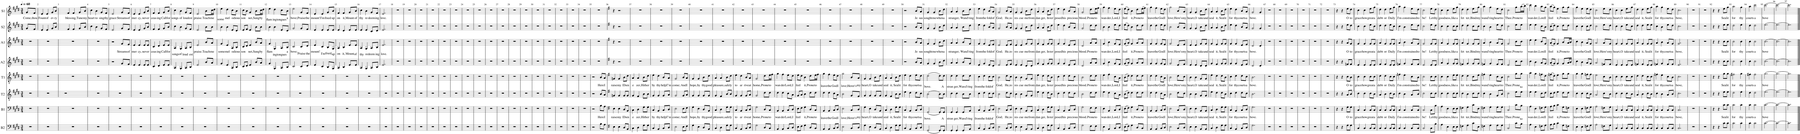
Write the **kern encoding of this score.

**kern	**kern	**text	**kern	**kern	**text	**kern	**kern	**text	**kern	**kern	**text
*part8	*part7	*part7	*part6	*part5	*part5	*part4	*part3	*part3	*part2	*part1	*part1
*staff8	*staff7	*staff7	*staff6	*staff5	*staff5	*staff4	*staff3	*staff3	*staff2	*staff1	*staff1
*I"B2	*I"B1	*	*I"T2	*I"T1	*	*I"A2	*I"A1	*	*I"S2	*I"S1	*
*I'B2	*I'B1	*	*I'T2	*I'T1	*	*I'A2	*I'A1	*	*I'S2	*I'S1	*
*clefF4	*clefF4	*	*clefGv2	*clefGv2	*	*clefG2	*clefG2	*	*clefG2	*clefG2	*
*k[f#c#g#d#]	*k[f#c#g#d#]	*	*k[f#c#g#d#]	*k[f#c#g#d#]	*	*k[f#c#g#d#]	*k[f#c#g#d#]	*	*k[f#c#g#d#]	*k[f#c#g#d#]	*
*M3/4	*M3/4	*	*M3/4	*M3/4	*	*M3/4	*M3/4	*	*M3/4	*M3/4	*
*MM60	*MM60	*	*MM60	*MM60	*	*MM60	*MM60	*	*MM60	*MM60	*
=1	=1	=1	=1	=1	=1	=1	=1	=1	=1	=1	=1
!	!	!	!	!	!	!	!	!	!	!	!LO:LY:b
2.r	2.r	.	2.r	2.r	.	2.r	2.r	.	8g#/L	8g#/L	Come,
!	!	!	!	!	!	!	!	!	!	!	!LO:LY:b
.	.	.	.	.	.	.	.	.	8f#/J	8f#/J	thou
.	.	.	.	.	.	.	.	.	2ryy	2ryy	.
=2	=2	=2	=2	=2	=2	=2	=2	=2	=2	=2	=2
!	!	!	!	!	!	!	!	!	!	!	!LO:LY:b
2.r	2.r	.	2.r	2.r	.	2.r	2.r	.	4e/	4e/	Fount
!	!	!	!	!	!	!	!	!	!	!	!LO:LY:b
.	.	.	.	.	.	.	.	.	4e/	4e/	of
!	!	!	!	!	!	!	!	!	!	!	!LO:LY:b
.	.	.	.	.	.	.	.	.	8g#/L	8g#/L	ev
!	!	!	!	!	!	!	!	!	!	!	!LO:LY:b
.	.	.	.	.	.	.	.	.	8b/J	8b/J	ry
=3	=3	=3	=3	=3	=3	=3	=3	=3	=3	=3	=3
!	!	!	!	!	!	!	!	!	!	!	!LO:LY:b
2.r	2.r	.	2.r	2.r	.	2.r	2.r	.	4f#/	4f#/	bless
!	!	!	!	!	!	!	!	!	!	!	!LO:LY:b
.	.	.	.	.	.	.	.	.	4f#/	4f#/	ing,
!	!	!	!	!	!	!	!	!	!	!	!LO:LY:b
.	.	.	.	.	.	.	.	.	8g#/L	8g#/L	Tune
!	!	!	!	!	!	!	!	!	!	!	!LO:LY:b
.	.	.	.	.	.	.	.	.	8b/J	8b/J	my
=4	=4	=4	=4	=4	=4	=4	=4	=4	=4	=4	=4
!	!	!	!	!	!	!	!	!	!	!	!LO:LY:b
2.r	2.r	.	2.r	2.r	.	2.r	2.r	.	4cc#\	4cc#\	heart
!	!	!	!	!	!	!	!	!	!	!	!LO:LY:b
.	.	.	.	.	.	.	.	.	4b\	4b\	to
!	!	!	!	!	!	!	!	!	!	!	!LO:LY:b
.	.	.	.	.	.	.	.	.	8g#/L	8g#/L	sing
!	!	!	!	!	!	!	!	!	!	!	!LO:LY:b
.	.	.	.	.	.	.	.	.	8f#/J	8f#/J	thy
=5	=5	=5	=5	=5	=5	=5	=5	=5	=5	=5	=5
!	!	!	!	!	!	!	!	!	!	!	!LO:LY:b
2.r	2.r	.	2.r	2.r	.	2r	2r	.	2e/	2e/	grace:
!	!	!	!	!	!	!	!	!LO:LY:b	!	!	!LO:LY:b
.	.	.	.	.	.	8g#/L	8g#/L	Streams	8g#/L	8g#/L	Streams
!	!	!	!	!	!	!	!	!LO:LY:b	!	!	!LO:LY:b
.	.	.	.	.	.	8f#/J	8f#/J	of	8f#/J	8f#/J	of
=6	=6	=6	=6	=6	=6	=6	=6	=6	=6	=6	=6
!	!	!	!	!	!	!	!	!LO:LY:b	!	!	!LO:LY:b
2.r	2.r	.	2.r	2.r	.	4e/	4e/	mer	4e/	4e/	mer
!	!	!	!	!	!	!	!	!LO:LY:b	!	!	!LO:LY:b
.	.	.	.	.	.	4e/	4e/	cy,	4e/	4e/	cy,
!	!	!	!	!	!	!	!	!LO:LY:b	!	!	!LO:LY:b
.	.	.	.	.	.	8e/L	8e/L	nev	8g#/L	8g#/L	nev
!	!	!	!	!	!	!	!	!LO:LY:b	!	!	!LO:LY:b
.	.	.	.	.	.	8e/J	8e/J	er	8b/J	8b/J	er
=7	=7	=7	=7	=7	=7	=7	=7	=7	=7	=7	=7
!	!	!	!	!	!	!	!	!LO:LY:b	!	!	!LO:LY:b
2.r	2.r	.	2.r	2.r	.	4c#/	4c#/	ceas	4f#/	4f#/	ceas
!	!	!	!	!	!	!	!	!LO:LY:b	!	!	!LO:LY:b
.	.	.	.	.	.	4d#/	4d#/	ing	4f#/	4f#/	ing
!	!	!	!	!	!	!	!	!LO:LY:b	!	!	!LO:LY:b
.	.	.	.	.	.	8e/L	8e/L	Call	8g#/L	8g#/L	Call
!	!	!	!	!	!	!	!	!LO:LY:b	!	!	!LO:LY:b
.	.	.	.	.	.	8e/J	8e/J	for	8b/J	8b/J	for
=8	=8	=8	=8	=8	=8	=8	=8	=8	=8	=8	=8
!	!	!	!	!	!	!	!	!LO:LY:b	!	!	!LO:LY:b
2.r	2.r	.	2.r	2.r	.	4A/	4A/	songs	4cc#\	4cc#\	songs
!	!	!	!	!	!	!	!	!LO:LY:b	!	!	!LO:LY:b
.	.	.	.	.	.	4G#/	4G#/	of	4b\	4b\	of
!	!	!	!	!	!	!	!	!LO:LY:b	!	!	!LO:LY:b
.	.	.	.	.	.	8A/L	8A/L	loud	8g#/L	8g#/L	loud
!	!	!	!	!	!	!	!	!LO:LY:b	!	!	!LO:LY:b
.	.	.	.	.	.	8B/J	8B/J	est	8f#/J	8f#/J	est
=9	=9	=9	=9	=9	=9	=9	=9	=9	=9	=9	=9
!	!	!	!	!	!	!	!	!LO:LY:b	!	!	!LO:LY:b
2.r	2.r	.	2.r	2.r	.	2e/	2e/	praise.	2e/	2e/	praise.
!	!	!	!	!	!	!	!	!LO:LY:b	!	!	!LO:LY:b
.	.	.	.	.	.	8b/L	8b/L	Teach	8b\L	8b\L	Teach
!	!	!	!	!	!	!	!	!LO:LY:b	!	!	!LO:LY:b
.	.	.	.	.	.	8a/J	8a/J	me	8b\J	16cc#\L	me
.	.	.	.	.	.	.	.	.	.	16dd#\JJ	.
=10	=10	=10	=10	=10	=10	=10	=10	=10	=10	=10	=10
!	!	!	!	!	!	!	!	!LO:LY:b	!	!	!LO:LY:b
2.r	2.r	.	2.r	2.r	.	4g#/	4g#/	some	4b\	4ee\	some
!	!	!	!	!	!	!	!	!LO:LY:b	!	!	!LO:LY:b
.	.	.	.	.	.	4e/	4e/	mel	4b\	4dd#\	mel
!	!	!	!	!	!	!	!	!LO:LY:b	!	!	!LO:LY:b
.	.	.	.	.	.	8A/L	8A/L	o	8e/L	8cc#\L	o
!	!	!	!	!	!	!	!	!LO:LY:b	!	!	!LO:LY:b
.	.	.	.	.	.	8B/J	8B/J	dious	8d#/J	8b\J	dious
=11	=11	=11	=11	=11	=11	=11	=11	=11	=11	=11	=11
!	!	!	!	!	!	!	!	!LO:LY:b	!	!	!LO:LY:b
2.r	2.r	.	2.r	2.r	.	8c#/L	8c#/L	son	8e/L	8cc#\L	son
.	.	.	.	.	.	8d#/J	8d#/J	.	8f#/J	8b\J	.
!	!	!	!	!	!	!	!	!LO:LY:b	!	!	!LO:LY:b
.	.	.	.	.	.	4e/	4e/	net,	4e/	4g#/	net,
!	!	!	!	!	!	!	!	!LO:LY:b	!	!	!LO:LY:b
.	.	.	.	.	.	8b/L	8b/L	Sung	8b\L	8b\L	Sung
!	!	!	!	!	!	!	!	!LO:LY:b	!	!	!LO:LY:b
.	.	.	.	.	.	8a/J	8a/J	by	8b\J	16cc#\L	by
.	.	.	.	.	.	.	.	.	.	16dd#\JJ	.
=12	=12	=12	=12	=12	=12	=12	=12	=12	=12	=12	=12
!	!	!	!	!	!	!	!	!LO:LY:b	!	!	!LO:LY:b
2.r	2.r	.	2.r	2.r	.	4g#/	4g#/	flam	4b\	4ee\	flam
!	!	!	!	!	!	!	!	!LO:LY:b	!	!	!LO:LY:b
.	.	.	.	.	.	4G#/	4G#/	ing	4b\	4dd#\	ing
!	!	!	!	!	!	!	!	!LO:LY:b	!	!	!LO:LY:b
.	.	.	.	.	.	8A/L	8A/L	tongues	8e/L	8cc#\L	tongues
!	!	!	!	!	!	!	!	!LO:LY:b	!	!	!LO:LY:b
.	.	.	.	.	.	8B/J	8B/J	a	8d#/J	8b\J	a
=13	=13	=13	=13	=13	=13	=13	=13	=13	=13	=13	=13
!	!	!	!	!	!	!	!	!LO:LY:b	!	!	!LO:LY:b
2.r	2.r	.	2.r	2.r	.	2c#/	2c#/	bove;	2g#/	2ee\	bove;
!	!	!	!	!	!	!	!	!LO:LY:b	!	!	!LO:LY:b
.	.	.	.	.	.	8c#/L	8c#/L	Praise	8g#/L	8g#/L	Praise
!	!	!	!	!	!	!	!	!LO:LY:b	!	!	!LO:LY:b
.	.	.	.	.	.	8d#/J	8d#/J	the	8f#/J	8f#/J	the
=14	=14	=14	=14	=14	=14	=14	=14	=14	=14	=14	=14
!	!	!	!	!	!	!	!	!LO:LY:b	!	!	!LO:LY:b
2.r	2.r	.	2.r	2.r	.	4e/	4e/	mount!	4e/	4e/	mount!
!	!	!	!	!	!	!	!	!LO:LY:b	!	!	!LO:LY:b
.	.	.	.	.	.	4c#/	4c#/	I'm	4e/	4e/	I'm
!	!	!	!	!	!	!	!	!LO:LY:b	!	!	!LO:LY:b
.	.	.	.	.	.	8B/L	8B/L	fixed	8e/L	8g#/L	fixed
!	!	!	!	!	!	!	!	!LO:LY:b	!	!	!LO:LY:b
.	.	.	.	.	.	8G#/J	8G#/J	up	8e/J	8b/J	up
=15	=15	=15	=15	=15	=15	=15	=15	=15	=15	=15	=15
!	!	!	!	!	!	!	!	!LO:LY:b	!	!	!LO:LY:b
2.r	2.r	.	2.r	2.r	.	4A/	4A/	on	4e/	4f#/	on
!	!	!	!	!	!	!	!	!LO:LY:b	!	!	!LO:LY:b
.	.	.	.	.	.	4B/	4B/	it,	4d#/	4f#/	it,
!	!	!	!	!	!	!	!	!LO:LY:b	!	!	!LO:LY:b
.	.	.	.	.	.	8e/L	8e/L	Mount	8e/L	8g#/L	Mount
!	!	!	!	!	!	!	!	!LO:LY:b	!	!	!LO:LY:b
.	.	.	.	.	.	8e/J	8e/J	of	8e/J	8b/J	of
=16	=16	=16	=16	=16	=16	=16	=16	=16	=16	=16	=16
!	!	!	!	!	!	!	!	!LO:LY:b	!	!	!LO:LY:b
2.r	2.r	.	2.r	2.r	.	4A/	4A/	thy	4e/	4cc#\	thy
!	!	!	!	!	!	!	!	!LO:LY:b	!	!	!LO:LY:b
.	.	.	.	.	.	4G#/	4G#/	re	4e/	4b\	re
!	!	!	!	!	!	!	!	!LO:LY:b	!	!	!LO:LY:b
.	.	.	.	.	.	8A/L	8A/L	deem	8c#/L	8g#/L	deem
!	!	!	!	!	!	!	!	!LO:LY:b	!	!	!LO:LY:b
.	.	.	.	.	.	8B/J	8B/J	ing	8d#/J	8f#/J	ing
=17	=17	=17	=17	=17	=17	=17	=17	=17	=17	=17	=17
!	!	!	!	!	!	!	!	!LO:LY:b	!	!	!LO:LY:b
2.r	2.r	.	2.r	2.r	.	2.e/	2.e/	love.	2.e/	2.e/	love.
=18	=18	=18	=18	=18	=18	=18	=18	=18	=18	=18	=18
2.r	2.r	.	2.r	2.r	.	2.r	2.r	.	2.r	2.r	.
=19	=19	=19	=19	=19	=19	=19	=19	=19	=19	=19	=19
2.r	2.r	.	2.r	2.r	.	2.r	2.r	.	2.r	2.r	.
=20	=20	=20	=20	=20	=20	=20	=20	=20	=20	=20	=20
2.r	2.r	.	2.r	2.r	.	2.r	2.r	.	2.r	2.r	.
=21	=21	=21	=21	=21	=21	=21	=21	=21	=21	=21	=21
2.r	2.r	.	2.r	2.r	.	2.r	2.r	.	2.r	2.r	.
=22	=22	=22	=22	=22	=22	=22	=22	=22	=22	=22	=22
2.r	2.r	.	2.r	2.r	.	2.r	2.r	.	2.r	2.r	.
=23	=23	=23	=23	=23	=23	=23	=23	=23	=23	=23	=23
2.r	2.r	.	2.r	2.r	.	2.r	2.r	.	2.r	2.r	.
=24	=24	=24	=24	=24	=24	=24	=24	=24	=24	=24	=24
2.r	2.r	.	2.r	2.r	.	2.r	2.r	.	2.r	2.r	.
=25	=25	=25	=25	=25	=25	=25	=25	=25	=25	=25	=25
2.r	2.r	.	2.r	2.r	.	2.r	2.r	.	2.r	2.r	.
=26	=26	=26	=26	=26	=26	=26	=26	=26	=26	=26	=26
2.r	2.r	.	2.r	2.r	.	2.r	2.r	.	2.r	2.r	.
=27	=27	=27	=27	=27	=27	=27	=27	=27	=27	=27	=27
2.r	2.r	.	2.r	2.r	.	2.r	2.r	.	2.r	2.r	.
=28	=28	=28	=28	=28	=28	=28	=28	=28	=28	=28	=28
2.r	2.r	.	2.r	2.r	.	2.r	2.r	.	2.r	2.r	.
=29	=29	=29	=29	=29	=29	=29	=29	=29	=29	=29	=29
2.r	2.r	.	2.r	2.r	.	2.r	2.r	.	2.r	2.r	.
=30	=30	=30	=30	=30	=30	=30	=30	=30	=30	=30	=30
2.r	2.r	.	2.r	2.r	.	2.r	2.r	.	2.r	2.r	.
=31	=31	=31	=31	=31	=31	=31	=31	=31	=31	=31	=31
2.r	2.r	.	2.r	2.r	.	2.r	2.r	.	2.r	2.r	.
=32	=32	=32	=32	=32	=32	=32	=32	=32	=32	=32	=32
2.r	2.r	.	2.r	2.r	.	2.r	2.r	.	2.r	2.r	.
=33	=33	=33	=33	=33	=33	=33	=33	=33	=33	=33	=33
2.r	2.r	.	2.r	2.r	.	2.r	2.r	.	2.r	2.r	.
=34	=34	=34	=34	=34	=34	=34	=34	=34	=34	=34	=34
2.r	2.r	.	2.r	2.r	.	2.r	2.r	.	2.r	2.r	.
=35	=35	=35	=35	=35	=35	=35	=35	=35	=35	=35	=35
2r	2r	.	2r	2r	.	2.r	2.r	.	2.r	2.r	.
!	!	!LO:LY:b	!	!	!LO:LY:b	!	!	!	!	!	!
8B\L	8B\L	Here	8B/L	8B/L	Here	.	.	.	.	.	.
!	!	!LO:LY:b	!	!	!LO:LY:b	!	!	!	!	!	!
8A\J	8A\J	I	8A/J	8A/J	I	.	.	.	.	.	.
=36	=36	=36	=36	=36	=36	=36	=36	=36	=36	=36	=36
*k[f#]	*k[f#]	*	*k[f#]	*k[f#]	*	*k[f#]	*k[f#]	*	*k[f#]	*k[f#]	*
!	!	!LO:LY:b	!	!	!LO:LY:b	!	!	!	!	!	!
4E\	4E\	raise	4Gn/	4Gn/	raise	4r	4r	.	4r	4r	.
!	!	!LO:LY:b	!	!	!LO:LY:b	!	!	!	!	!	!
4E\	4E\	my	4G/	4G/	my	2r	2r	.	2r	2r	.
!	!	!LO:LY:b	!	!	!LO:LY:b	!	!	!	!	!	!
8D/L	8D/L	Eb	8G/L	8B\L	Eb	.	.	.	.	.	.
!	!	!LO:LY:b	!	!	!LO:LY:b	!	!	!	!	!	!
8BB/J	8BB/J	en	8G/J	8d\J	en	.	.	.	.	.	.
=37	=37	=37	=37	=37	=37	=37	=37	=37	=37	=37	=37
!	!	!LO:LY:b	!	!	!LO:LY:b	!	!	!	!	!	!
4C\	4C\	e	4G/	4A/	e	2.r	2.r	.	2.r	2.r	.
!	!	!LO:LY:b	!	!	!LO:LY:b	!	!	!	!	!	!
4D\	4D\	zer,	4F#/	4A/	zer,	.	.	.	.	.	.
!	!	!LO:LY:b	!	!	!LO:LY:b	!	!	!	!	!	!
8G\L	8G\L	Hith	8B\L	8B\L	Hith	.	.	.	.	.	.
!	!	!LO:LY:b	!	!	!LO:LY:b	!	!	!	!	!	!
8G\J	8G\J	er	8B\J	8d\J	er	.	.	.	.	.	.
=38	=38	=38	=38	=38	=38	=38	=38	=38	=38	=38	=38
!	!	!LO:LY:b	!	!	!LO:LY:b	!	!	!	!	!	!
4C/	4C/	by	4G/	4e\	by	2.r	2.r	.	2.r	2.r	.
!	!	!LO:LY:b	!	!	!LO:LY:b	!	!	!	!	!	!
4BB/	4BB/	thy	4G/	4d\	thy	.	.	.	.	.	.
!	!	!LO:LY:b	!	!	!LO:LY:b	!	!	!	!	!	!
8C/L	8C/L	help	8G/L	8B/L	help	.	.	.	.	.	.
!	!	!LO:LY:b	!	!	!LO:LY:b	!	!	!	!	!	!
8D/J	8D/J	I"m	8A/J	8A/J	I"m	.	.	.	.	.	.
=39	=39	=39	=39	=39	=39	=39	=39	=39	=39	=39	=39
!	!	!LO:LY:b	!	!	!LO:LY:b	!	!	!	!	!	!
2E\	2E\	come;	2G/	2G/	come;	2.r	2.r	.	2.r	2.r	.
!	!	!LO:LY:b	!	!	!LO:LY:b	!	!	!	!	!	!
8E\L	8E\L	And	8G/L	8B/L	And	.	.	.	.	.	.
!	!	!LO:LY:b	!	!	!LO:LY:b	!	!	!	!	!	!
8F#\J	8F#\J	I	8A/J	8A/J	I	.	.	.	.	.	.
=40	=40	=40	=40	=40	=40	=40	=40	=40	=40	=40	=40
!	!	!LO:LY:b	!	!	!LO:LY:b	!	!	!	!	!	!
4G\	4G\	hope,	4G/	4G/	hope,	2.r	2.r	.	2.r	2.r	.
!	!	!LO:LY:b	!	!	!LO:LY:b	!	!	!	!	!	!
4E\	4E\	by	4G/	4G/	by	.	.	.	.	.	.
!	!	!LO:LY:b	!	!	!LO:LY:b	!	!	!	!	!	!
8D/L	8D/L	thy	8G/L	8B\L	thy	.	.	.	.	.	.
!	!	!LO:LY:b	!	!	!LO:LY:b	!	!	!	!	!	!
8BB/J	8BB/J	good	8G/J	8d\J	good	.	.	.	.	.	.
=41	=41	=41	=41	=41	=41	=41	=41	=41	=41	=41	=41
!	!	!LO:LY:b	!	!	!LO:LY:b	!	!	!	!	!	!
4C/	4C/	plea	4G/	4A/	plea	2.r	2.r	.	2.r	2.r	.
!	!	!LO:LY:b	!	!	!LO:LY:b	!	!	!	!	!	!
4D\	4D\	sure,	4F#/	4A/	sure,	.	.	.	.	.	.
!	!	!LO:LY:b	!	!	!LO:LY:b	!	!	!	!	!	!
8G\L	8G\L	safe	8B/L	8B\L	safe	.	.	.	.	.	.
!	!	!LO:LY:b	!	!	!LO:LY:b	!	!	!	!	!	!
8G\J	8G\J	ly	8B/J	8d\J	ly	.	.	.	.	.	.
=42	=42	=42	=42	=42	=42	=42	=42	=42	=42	=42	=42
!	!	!LO:LY:b	!	!	!LO:LY:b	!	!	!	!	!	!
4C/	4C/	to	4G/	4e\	to	2.r	2.r	.	2.r	2.r	.
!	!	!LO:LY:b	!	!	!LO:LY:b	!	!	!	!	!	!
4BB/	4BB/	ar	4G/	4d\	ar	.	.	.	.	.	.
!	!	!LO:LY:b	!	!	!LO:LY:b	!	!	!	!	!	!
8C/L	8C/L	rive	8G/L	8B/L	rive	.	.	.	.	.	.
!	!	!LO:LY:b	!	!	!LO:LY:b	!	!	!	!	!	!
8D/J	8D/J	at	8A/J	8A/J	at	.	.	.	.	.	.
=43	=43	=43	=43	=43	=43	=43	=43	=43	=43	=43	=43
!	!	!LO:LY:b	!	!	!LO:LY:b	!	!	!	!	!	!
2G\	2G\	home,	2G/	2G/	home,	2.r	2.r	.	2.r	2.r	.
!	!	!LO:LY:b	!	!	!LO:LY:b	!	!	!	!	!	!
8D/L	8D/L	Prone	8d\L	8d\L	Prone	.	.	.	.	.	.
!	!	!LO:LY:b	!	!	!LO:LY:b	!	!	!	!	!	!
8C/J	8C/J	to	8d\J	16e\L	to	.	.	.	.	.	.
.	.	.	.	16f#\JJ	.	.	.	.	.	.	.
=44	=44	=44	=44	=44	=44	=44	=44	=44	=44	=44	=44
!	!	!LO:LY:b	!	!	!LO:LY:b	!	!	!	!	!	!
4BB/	4BB/	wan	4d\	4g\	wan	2.r	2.r	.	2.r	2.r	.
!	!	!LO:LY:b	!	!	!LO:LY:b	!	!	!	!	!	!
4BB/	4BB/	der	4d\	4f#\	der	.	.	.	.	.	.
!	!	!LO:LY:b	!	!	!LO:LY:b	!	!	!	!	!	!
8C/L	8C/L	Lord,	8c\L	8e\L	Lord,	.	.	.	.	.	.
!	!	!LO:LY:b	!	!	!LO:LY:b	!	!	!	!	!	!
8D/J	8D/J	I	8A\J	8d\J	I	.	.	.	.	.	.
=45	=45	=45	=45	=45	=45	=45	=45	=45	=45	=45	=45
!	!	!LO:LY:b	!	!	!LO:LY:b	!	!	!	!	!	!
8E\L	8E\L	feel	8G/L	8e\L	feel	2.r	2.r	.	2.r	2.r	.
8F#\J	8F#\J	.	8A/J	8d\J	.	.	.	.	.	.	.
!	!	!LO:LY:b	!	!	!LO:LY:b	!	!	!	!	!	!
4G\	4G\	it,	4B\	4B\	it,	.	.	.	.	.	.
!	!	!LO:LY:b	!	!	!LO:LY:b	!	!	!	!	!	!
8D/L	8D/L	Prone	8d\L	8d\L	Prone	.	.	.	.	.	.
!	!	!LO:LY:b	!	!	!LO:LY:b	!	!	!	!	!	!
8C/J	8C/J	to	8d\J	16e\L	to	.	.	.	.	.	.
.	.	.	.	16f#\JJ	.	.	.	.	.	.	.
=46	=46	=46	=46	=46	=46	=46	=46	=46	=46	=46	=46
!	!	!LO:LY:b	!	!	!LO:LY:b	!	!	!	!	!	!
4BB/	4BB/	leave	4d\	4g\	leave	2.r	2.r	.	2.r	2.r	.
!	!	!LO:LY:b	!	!	!LO:LY:b	!	!	!	!	!	!
4BB/	4BB/	the	4d\	4f#\	the	.	.	.	.	.	.
!	!	!LO:LY:b	!	!	!LO:LY:b	!	!	!	!	!	!
8C/L	8C/L	God	8c\L	8e\L	God	.	.	.	.	.	.
!	!	!LO:LY:b	!	!	!LO:LY:b	!	!	!	!	!	!
8D/J	8D/J	I	8A\J	8d\J	I	.	.	.	.	.	.
=47	=47	=47	=47	=47	=47	=47	=47	=47	=47	=47	=47
!	!	!LO:LY:b	!	!	!LO:LY:b	!	!	!	!	!	!
2E\	2E\	love;	2B\	2g\	love;	2.r	2.r	.	2.r	2.r	.
!	!	!LO:LY:b	!	!	!LO:LY:b	!	!	!	!	!	!
8C/L	8C/L	Herer's	8G/L	8B/L	Herer's	.	.	.	.	.	.
!	!	!LO:LY:b	!	!	!LO:LY:b	!	!	!	!	!	!
8D/J	8D/J	my	8F#/J	8A/J	my	.	.	.	.	.	.
=48	=48	=48	=48	=48	=48	=48	=48	=48	=48	=48	=48
!	!	!LO:LY:b	!	!	!LO:LY:b	!	!	!	!	!	!
4G\	4G\	heart,	4G/	4G/	heart,	2.r	2.r	.	2.r	2.r	.
!	!	!LO:LY:b	!	!	!LO:LY:b	!	!	!	!	!	!
4E\	4E\	O	4G/	4G/	O	.	.	.	.	.	.
!	!	!LO:LY:b	!	!	!LO:LY:b	!	!	!	!	!	!
8D/L	8D/L	take	8G/L	8B\L	take	.	.	.	.	.	.
!	!	!LO:LY:b	!	!	!LO:LY:b	!	!	!	!	!	!
8BB/J	8BB/J	and	8G/J	8d\J	and	.	.	.	.	.	.
=49	=49	=49	=49	=49	=49	=49	=49	=49	=49	=49	=49
!	!	!LO:LY:b	!	!	!LO:LY:b	!	!	!	!	!	!
4C/	4C/	seal	4G/	4A/	seal	2.r	2.r	.	2.r	2.r	.
!	!	!LO:LY:b	!	!	!LO:LY:b	!	!	!	!	!	!
4D\	4D\	it,	4F#/	4A/	it,	.	.	.	.	.	.
!	!	!LO:LY:b	!	!	!LO:LY:b	!	!	!	!	!	!
8G\L	8G\L	Seal	8B\L	8B\L	Seal	.	.	.	.	.	.
!	!	!LO:LY:b	!	!	!LO:LY:b	!	!	!	!	!	!
8G\J	8G\J	it	8B\J	8d\J	it	.	.	.	.	.	.
=50	=50	=50	=50	=50	=50	=50	=50	=50	=50	=50	=50
!	!	!LO:LY:b	!	!	!LO:LY:b	!	!	!	!	!	!
4C/	4C/	for	4e\	4e\	for	2r	2r	.	2r	2r	.
!	!	!LO:LY:b	!	!	!LO:LY:b	!	!	!	!	!	!
4BB/	4BB/	thy	4d\	4d\	thy	.	.	.	.	.	.
!	!	!LO:LY:b	!	!	!LO:LY:b	!	!	!LO:LY:b	!	!	!LO:LY:b
8C/L	8C/L	courts	8d\L	8e\L	courts	8b/L	8b/L	Je	8b/L	8b/L	Je
!	!	!LO:LY:b	!	!	!LO:LY:b	!	!	!LO:LY:b	!	!	!LO:LY:b
8D/J	8D/J	a	8c\J	8d\J	a	8a/J	8a/J	sus	8a/J	8a/J	sus
=51	=51	=51	=51	=51	=51	=51	=51	=51	=51	=51	=51
!	!	!LO:LY:b	!	!	!LO:LY:b	!	!	!LO:LY:b	!	!	!LO:LY:b
((2GG/	((2GG/	bove.	(2B\	(2d\	bove.	4g/	4g/	sought	4g/	4g/	sought
!	!	!	!	!	!	!	!	!LO:LY:b	!	!	!LO:LY:b
.	.	.	.	.	.	4g/	4g/	me	4g/	4g/	me
!	!	!	!	!	!	!	!	!LO:LY:b	!	!	!LO:LY:b
8GG/L))	8GG/L))	.	8B\L)	8d\L)	.	8b\L	8b\L	when	8b\L	8b\L	when
!	!	!LO:LY:b	!	!	!LO:LY:b	!	!	!LO:LY:b	!	!	!LO:LY:b
8GG/J	8GG/J	A	8B\J	8d\J	A	8dd\J	8dd\J	a	8dd\J	8dd\J	a
=52	=52	=52	=52	=52	=52	=52	=52	=52	=52	=52	=52
!	!	!LO:LY:b	!	!	!LO:LY:b	!	!	!LO:LY:b	!	!	!LO:LY:b
4GG/	4GG/	stran	4c\	4d\	stran	4a/	4a/	stran	4a/	4a/	stran
!	!	!LO:LY:b	!	!	!LO:LY:b	!	!	!LO:LY:b	!	!	!LO:LY:b
4GG/	4GG/	ger,	4c\	4d\	ger,	4a/	4a/	ger,	4a/	4a/	ger,
!	!	!LO:LY:b	!	!	!LO:LY:b	!	!	!LO:LY:b	!	!	!LO:LY:b
8GG/L	8GG/L	Wan	8B\L	8d\L	Wan	8b/L	8b/L	Wan	8b\L	8b\L	Wan
!	!	!LO:LY:b	!	!	!LO:LY:b	!	!	!LO:LY:b	!	!	!LO:LY:b
8BB/J	8BB/J	d'ring	8B\J	8d\J	d'ring	8g/J	8g/J	d'ring	8dd\J	8dd\J	d'ring
=53	=53	=53	=53	=53	=53	=53	=53	=53	=53	=53	=53
!	!	!LO:LY:b	!	!	!LO:LY:b	!	!	!LO:LY:b	!	!	!LO:LY:b
4C/	4C/	from	4c\	4c\	from	4e/	4g/	from	4ee\	4ee\	from
!	!	!LO:LY:b	!	!	!LO:LY:b	!	!	!LO:LY:b	!	!	!LO:LY:b
4BB/	4BB/	the	4d\	4d\	the	4g/	4g/	the	4dd\	4dd\	the
!	!	!LO:LY:b	!	!	!LO:LY:b	!	!	!LO:LY:b	!	!	!LO:LY:b
8C/L	8C/L	fold	8c\L	8c\L	fold	8e/L	8e/L	fold	8b/L	8b/L	fold
!	!	!LO:LY:b	!	!	!LO:LY:b	!	!	!LO:LY:b	!	!	!LO:LY:b
8D/J	8D/J	of	8c\J	8c\J	of	8d/J	8f#/J	of	8a/J	8a/J	of
=54	=54	=54	=54	=54	=54	=54	=54	=54	=54	=54	=54
!	!	!LO:LY:b	!	!	!LO:LY:b	!	!	!LO:LY:b	!	!	!LO:LY:b
2E\	2E\	God;	2B\	2B\	God;	2e/	2e/	God;	2g/	2g/	God;
!	!	!LO:LY:b	!	!	!LO:LY:b	!	!	!LO:LY:b	!	!	!LO:LY:b
8C/L	8C/L	He,	8d\L	8d\L	He,	8e/L	8e/L	He,	8b/L	8b/L	He,
!	!	!LO:LY:b	!	!	!LO:LY:b	!	!	!LO:LY:b	!	!	!LO:LY:b
8D/J	8D/J	to	8c\J	8c\J	to	8f#/J	8f#/J	to	8a/J	8a/J	to
=55	=55	=55	=55	=55	=55	=55	=55	=55	=55	=55	=55
!	!	!LO:LY:b	!	!	!LO:LY:b	!	!	!LO:LY:b	!	!	!LO:LY:b
4E\	4E\	res	4B\	4B\	res	4e/	4e/	res	4g/	4g/	res
!	!	!LO:LY:b	!	!	!LO:LY:b	!	!	!LO:LY:b	!	!	!LO:LY:b
4E\	4E\	cue	4B\	4B\	cue	4e/	4e/	cue	4g/	4g/	cue
!	!	!LO:LY:b	!	!	!LO:LY:b	!	!	!LO:LY:b	!	!	!LO:LY:b
8BB/L	8BB/L	me	8G/L	8G/L	me	8d/L	8g/L	me	8b\L	8b\L	me
!	!	!LO:LY:b	!	!	!LO:LY:b	!	!	!LO:LY:b	!	!	!LO:LY:b
8BB/J	8BB/J	from	8G/J	8G/J	from	8d/J	8g/J	from	8dd\J	8dd\J	from
=56	=56	=56	=56	=56	=56	=56	=56	=56	=56	=56	=56
!	!	!LO:LY:b	!	!	!LO:LY:b	!	!	!LO:LY:b	!	!	!LO:LY:b
4C/	4C/	dan	4e\	4e\	dan	4g/	4g/	dan	4a/	4a/	dan
!	!	!LO:LY:b	!	!	!LO:LY:b	!	!	!LO:LY:b	!	!	!LO:LY:b
4D\	4D\	ger,	4d\	4d\	ger,	4f#/	4f#/	ger,	4a/	4a/	ger,
!	!	!LO:LY:b	!	!	!LO:LY:b	!	!	!LO:LY:b	!	!	!LO:LY:b
8G\L	8G\L	In	8d\L	8d\L	In	8g/L	8g/L	In	8b\L	8b\L	In
!	!	!LO:LY:b	!	!	!LO:LY:b	!	!	!LO:LY:b	!	!	!LO:LY:b
8G\J	8G\J	ter	8B\J	8B\J	ter	8g/J	8g/J	ter	8dd\J	8dd\J	ter
=57	=57	=57	=57	=57	=57	=57	=57	=57	=57	=57	=57
!	!	!LO:LY:b	!	!	!LO:LY:b	!	!	!LO:LY:b	!	!	!LO:LY:b
4C/	4C/	posed	4c\	4c\	posed	4g/	4g/	posed	4ee\	4ee\	posed
!	!	!LO:LY:b	!	!	!LO:LY:b	!	!	!LO:LY:b	!	!	!LO:LY:b
4BB/	4BB/	his	4d\	4d\	his	4g/	4g/	his	4dd\	4dd\	his
!	!	!LO:LY:b	!	!	!LO:LY:b	!	!	!LO:LY:b	!	!	!LO:LY:b
8C/L	8C/L	pre	8d\L	8d\L	pre	8e/L	8e/L	pre	8b/L	8b/L	pre
!	!	!LO:LY:b	!	!	!LO:LY:b	!	!	!LO:LY:b	!	!	!LO:LY:b
8D/J	8D/J	cious	8c\J	8c\J	cious	8f#/J	8f#/J	cious	8a/J	8a/J	cious
=58	=58	=58	=58	=58	=58	=58	=58	=58	=58	=58	=58
!	!	!LO:LY:b	!	!	!LO:LY:b	!	!	!LO:LY:b	!	!	!LO:LY:b
2G\	2G\	blood.	2B\	2B\	blood.	2d/	2d/	blood.	2g/	2g/	blood.
!	!	!LO:LY:b	!	!	!LO:LY:b	!	!	!LO:LY:b	!	!	!LO:LY:b
8F#\L	8F#\L	Prone	8d\L	8d\L	Prone	8a/L	8a/L	Prone	8dd\L	8dd\L	Prone
!	!	!LO:LY:b	!	!	!LO:LY:b	!	!	!LO:LY:b	!	!	!LO:LY:b
8F#\J	8F#\J	to	8d\J	8d\J	to	8a/J	8a/J	to	8dd\J	16ee\L	to
.	.	.	.	.	.	.	.	.	.	16ff#\JJ	.
=59	=59	=59	=59	=59	=59	=59	=59	=59	=59	=59	=59
!	!	!LO:LY:b	!	!	!LO:LY:b	!	!	!LO:LY:b	!	!	!LO:LY:b
4E\	4E\	wan	4e\	4e\	wan	4g/	4g/	wan	4b\	4gg\	wan
!	!	!LO:LY:b	!	!	!LO:LY:b	!	!	!LO:LY:b	!	!	!LO:LY:b
4BB/	4BB/	der,	4d\	4f#\	der,	4b\	4b\	der,	4b\	4ff#\	der,
!	!	!LO:LY:b	!	!	!LO:LY:b	!	!	!LO:LY:b	!	!	!LO:LY:b
8C/L	8C/L	Lord,	8c\L	8c\L	Lord,	8g/L	8g/L	Lord,	8ee\L	8ee\L	Lord,
!	!	!LO:LY:b	!	!	!LO:LY:b	!	!	!LO:LY:b	!	!	!LO:LY:b
8D/J	8D/J	I	8A\J	8A\J	I	8f#/J	8f#/J	I	8dd\J	8dd\J	I
=60	=60	=60	=60	=60	=60	=60	=60	=60	=60	=60	=60
!	!	!LO:LY:b	!	!	!LO:LY:b	!	!	!LO:LY:b	!	!	!LO:LY:b
((8E\L	((8E\L	feel	(8B\L	(8B\L	feel	(8g/L	(8g/L	feel	(8ee\L	(8ee\L	feel
8F#\J))	8F#\J))	.	8d\J)	8d\J)	.	8a/J)	8a/J)	.	8dd\J)	8dd\J)	.
!	!	!LO:LY:b	!	!	!LO:LY:b	!	!	!LO:LY:b	!	!	!LO:LY:b
4G\	4G\	it,	4d\	4d\	it,	4g/	4g/	it,	4b\	4b\	it,
!	!	!LO:LY:b	!	!	!LO:LY:b	!	!	!LO:LY:b	!	!	!LO:LY:b
8D/L	8D/L	Prone	8d\L	8d\L	Prone	8a/L	8a/L	Prone	8dd\L	8dd\L	Prone
!	!	!LO:LY:b	!	!	!LO:LY:b	!	!	!LO:LY:b	!	!	!LO:LY:b
8C/J	8C/J	to	8d\J	8d\J	to	8a/J	8a/J	to	8dd\J	(16ee\L	to
.	.	.	.	.	.	.	.	.	.	16ff#\JJ)	.
=61	=61	=61	=61	=61	=61	=61	=61	=61	=61	=61	=61
!	!	!LO:LY:b	!	!	!LO:LY:b	!	!	!LO:LY:b	!	!	!LO:LY:b
4BB/	4BB/	leave	4d\	4d\	leave	4g/	4g/	leave	4dd\	4gg\	leave
!	!	!LO:LY:b	!	!	!LO:LY:b	!	!	!LO:LY:b	!	!	!LO:LY:b
4BB/	4BB/	the	4d\	4d\	the	4g/	4g/	the	4dd\	4ff#\	the
!	!	!LO:LY:b	!	!	!LO:LY:b	!	!	!LO:LY:b	!	!	!LO:LY:b
8C/L	8C/L	God	8c\L	8c\L	God	8g/L	8g/L	God	8ee\L	8ee\L	God
!	!	!LO:LY:b	!	!	!LO:LY:b	!	!	!LO:LY:b	!	!	!LO:LY:b
8D/J	8D/J	I	8A\J	8A\J	I	8f#/J	8f#/J	I	8dd\J	8dd\J	I
=62	=62	=62	=62	=62	=62	=62	=62	=62	=62	=62	=62
!	!	!LO:LY:b	!	!	!LO:LY:b	!	!	!LO:LY:b	!	!	!LO:LY:b
2E\	2E\	love;	2B\	2B\	love;	2g/	2g/	love;	2b\	2gg\	love;
!	!	!LO:LY:b	!	!	!LO:LY:b	!	!	!LO:LY:b	!	!	!LO:LY:b
8C/L	8C/L	Here's	8d\L	8d\L	Here's	8e/L	8e/L	Here's	8b/L	8b/L	Here's
!	!	!LO:LY:b	!	!	!LO:LY:b	!	!	!LO:LY:b	!	!	!LO:LY:b
8D/J	8D/J	my	8c\J	8c\J	my	8f#/J	8f#/J	my	8a/J	8a/J	my
=63	=63	=63	=63	=63	=63	=63	=63	=63	=63	=63	=63
!	!	!LO:LY:b	!	!	!LO:LY:b	!	!	!LO:LY:b	!	!	!LO:LY:b
4E\	4E\	heart,	4B\	4B\	heart,	4e/	4e/	heart,	4g/	4g/	heart,
!	!	!LO:LY:b	!	!	!LO:LY:b	!	!	!LO:LY:b	!	!	!LO:LY:b
4E\	4E\	O	4B\	4B\	O	4e/	4e/	O	4g/	4g/	O
!	!	!LO:LY:b	!	!	!LO:LY:b	!	!	!LO:LY:b	!	!	!LO:LY:b
8BB/L	8BB/L	take	8G/L	8G/L	take	8d/L	8g/L	take	8b\L	8b\L	take
!	!	!LO:LY:b	!	!	!LO:LY:b	!	!	!LO:LY:b	!	!	!LO:LY:b
8BB/J	8BB/J	and	8G/J	8G/J	and	8d/J	8g/J	and	8dd\J	8dd\J	and
=64	=64	=64	=64	=64	=64	=64	=64	=64	=64	=64	=64
!	!	!LO:LY:b	!	!	!LO:LY:b	!	!	!LO:LY:b	!	!	!LO:LY:b
4C/	4C/	seal	4e\	4e\	seal	4g/	4g/	seal	4a/	4a/	seal
!	!	!LO:LY:b	!	!	!LO:LY:b	!	!	!LO:LY:b	!	!	!LO:LY:b
4D\	4D\	it,	4d\	4d\	it,	4f#/	4f#/	it,	4a/	4a/	it,
!	!	!LO:LY:b	!	!	!LO:LY:b	!	!	!LO:LY:b	!	!	!LO:LY:b
8G\L	8G\L	Seal	8d\L	8d\L	Seal	8g/L	8g/L	Seal	8b\L	8b\L	Seal
!	!	!LO:LY:b	!	!	!LO:LY:b	!	!	!LO:LY:b	!	!	!LO:LY:b
8G\J	8G\J	it	8B\J	8B\J	it	8g/J	8g/J	it	8dd\J	8dd\J	it
=65	=65	=65	=65	=65	=65	=65	=65	=65	=65	=65	=65
!	!	!LO:LY:b	!	!	!LO:LY:b	!	!	!LO:LY:b	!	!	!LO:LY:b
4C/	4C/	for	4c\	4c\	for	4g/	4g/	for	4ee\	4ee\	for
!	!	!LO:LY:b	!	!	!LO:LY:b	!	!	!LO:LY:b	!	!	!LO:LY:b
4BB/	4BB/	thy	4d\	4d\	thy	4g/	4g/	thy	4dd\	4dd\	thy
!	!	!LO:LY:b	!	!	!LO:LY:b	!	!	!LO:LY:b	!	!	!LO:LY:b
8C/L	8C/L	courts	8d\L	8d\L	courts	8e/L	8e/L	courts	8b/L	8b/L	courts
!	!	!LO:LY:b	!	!	!LO:LY:b	!	!	!LO:LY:b	!	!	!LO:LY:b
8D/J	8D/J	a	8c\J	8c\J	a	8f#/J	8f#/J	a	8a/J	8a/J	a
=66	=66	=66	=66	=66	=66	=66	=66	=66	=66	=66	=66
!	!	!LO:LY:b	!	!	!LO:LY:b	!	!	!LO:LY:b	!	!	!LO:LY:b
2.G\	2.G\	bove.	2.B\	2.B\	bove.	2d/	2d/	bove.	2g/	2g/	bove.
.	.	.	.	.	.	4d/	4d/	.	4g/	4g/	.
=67	=67	=67	=67	=67	=67	=67	=67	=67	=67	=67	=67
2.r	2.r	.	2.r	2.r	.	2.r	2.r	.	2.r	2.r	.
=68	=68	=68	=68	=68	=68	=68	=68	=68	=68	=68	=68
2.r	2.r	.	2.r	2.r	.	2.r	2.r	.	2.r	2.r	.
=69	=69	=69	=69	=69	=69	=69	=69	=69	=69	=69	=69
2.r	2.r	.	2.r	2.r	.	2.r	2.r	.	2.r	2.r	.
=70	=70	=70	=70	=70	=70	=70	=70	=70	=70	=70	=70
2.r	2.r	.	2.r	2.r	.	2.r	2.r	.	2.r	2.r	.
=71	=71	=71	=71	=71	=71	=71	=71	=71	=71	=71	=71
2.r	2.r	.	2.r	2.r	.	2.r	2.r	.	2.r	2.r	.
=72	=72	=72	=72	=72	=72	=72	=72	=72	=72	=72	=72
2.r	2.r	.	2.r	2.r	.	2.r	2.r	.	2.r	2.r	.
=73	=73	=73	=73	=73	=73	=73	=73	=73	=73	=73	=73
4r	4r	.	4r	4r	.	4r	4r	.	4r	4r	.
4r	4r	.	4r	4r	.	4r	4r	.	4r	4r	.
!	!	!LO:LY:b	!	!	!LO:LY:b	!	!	!LO:LY:b	!	!	!LO:LY:b
8G\L	8G\L	O	8A/L	8c\L	O	8fn/L	8a/L	O	8ee\L	8ee\L	O
!	!	!LO:LY:b	!	!	!LO:LY:b	!	!	!LO:LY:b	!	!	!LO:LY:b
8G\J	8G\J	to	8B/J	8B\J	to	8f/J	8g/J	to	8dd\J	8dd\J	to
=74||	=74||	=74||	=74||	=74||	=74||	=74||	=74||	=74||	=74||	=74||	=74||
!	!	!LO:LY:b	!	!	!LO:LY:b	!	!	!LO:LY:b	!	!	!LO:LY:b
4C/	4C/	grace	4c\	4c\	grace	4e/	4g/	grace	4cc\	4cc\	grace
!	!	!LO:LY:b	!	!	!LO:LY:b	!	!	!LO:LY:b	!	!	!LO:LY:b
4C/	4C/	how	4c\	4c\	how	4e/	4g/	how	4cc\	4cc\	how
!	!	!LO:LY:b	!	!	!LO:LY:b	!	!	!LO:LY:b	!	!	!LO:LY:b
8C/L	8C/L	great	8c\L	8c\L	great	8e/L	8g/L	great	8ee\L	8ee\L	great
!	!	!LO:LY:b	!	!	!LO:LY:b	!	!	!LO:LY:b	!	!	!LO:LY:b
8C/J	8C/J	a	8B\J	8c\J	a	8e/J	8g/J	a	8cc\J	8gg\J	a
=75	=75	=75	=75	=75	=75	=75	=75	=75	=75	=75	=75
!	!	!LO:LY:b	!	!	!LO:LY:b	!	!	!LO:LY:b	!	!	!LO:LY:b
4C/	4C/	debt	4A/	4d\	debt	4f#/	4a/	debt	4dd\	4dd\	debt
!	!	!LO:LY:b	!	!	!LO:LY:b	!	!	!LO:LY:b	!	!	!LO:LY:b
4C/	4C/	or	4B\	4d\	or	4f#/	4g/	or	4dd\	4dd\	or
!	!	!LO:LY:b	!	!	!LO:LY:b	!	!	!LO:LY:b	!	!	!LO:LY:b
8C/L	8C/L	Dai	8c\L	8c\L	Dai	8e/L	8g/L	Dai	8ee\L	8ee\L	Dai
!	!	!LO:LY:b	!	!	!LO:LY:b	!	!	!LO:LY:b	!	!	!LO:LY:b
8C/J	8C/J	ly	8B\J	8c\J	ly	8e/J	8g/J	ly	8cc\J	8gg\J	ly
=76	=76	=76	=76	=76	=76	=76	=76	=76	=76	=76	=76
!	!	!LO:LY:b	!	!	!LO:LY:b	!	!	!LO:LY:b	!	!	!LO:LY:b
4C/	4C/	I'm	4c\	4fn\	I'm	4fn/	4a/	I'm	4cc\	4aa\	I'm
!	!	!LO:LY:b	!	!	!LO:LY:b	!	!	!LO:LY:b	!	!	!LO:LY:b
4C/	4C/	con	4B\	4e\	con	4g/	4b\	con	4b\	4gg\	con
!	!	!LO:LY:b	!	!	!LO:LY:b	!	!	!LO:LY:b	!	!	!LO:LY:b
8C/L	8C/L	strained	8A/L	8c\L	strained	8f/L	8a/L	strained	8ee\L	8ee\L	strained
!	!	!LO:LY:b	!	!	!LO:LY:b	!	!	!LO:LY:b	!	!	!LO:LY:b
8C/J	8C/J	to	8B/J	8B\J	to	8f/J	8g/J	to	8dd\J	8dd\J	to
=77	=77	=77	=77	=77	=77	=77	=77	=77	=77	=77	=77
!	!	!LO:LY:b	!	!	!LO:LY:b	!	!	!LO:LY:b	!	!	!LO:LY:b
2C/	2C/	be!	2c\	2c\	be!	2e/	2g/	be!	2cc\	2cc\	be!
!	!	!LO:LY:b	!	!	!LO:LY:b	!	!	!LO:LY:b	!	!	!LO:LY:b
8C\L	8C\L	Let	8c\L	8c\L	Let	8e/L	8g/L	Let	8ee\L	8ee\L	Let
!	!	!LO:LY:b	!	!	!LO:LY:b	!	!	!LO:LY:b	!	!	!LO:LY:b
8B\J	8B\J	thy	8c\J	8c\J	thy	8e/J	8g/J	thy	8dd\J	8dd\J	thy
=78	=78	=78	=78	=78	=78	=78	=78	=78	=78	=78	=78
!	!	!LO:LY:b	!	!	!LO:LY:b	!	!	!LO:LY:b	!	!	!LO:LY:b
4A\	4A\	good	4c\	4c\	good	4a/	4a/	good	4cc\	4cc\	good
!	!	!LO:LY:b	!	!	!LO:LY:b	!	!	!LO:LY:b	!	!	!LO:LY:b
4E\	4E\	ness,	4c\	4c\	ness,	4g/	4g/	ness,	4cc\	4cc\	ness,
!	!	!LO:LY:b	!	!	!LO:LY:b	!	!	!LO:LY:b	!	!	!LO:LY:b
8E\L	8E\L	like	8c\L	8e\L	like	8g/L	8g/L	like	8cc\L	8ee\L	like
!	!	!LO:LY:b	!	!	!LO:LY:b	!	!	!LO:LY:b	!	!	!LO:LY:b
8E\J	8E\J	a	8c\J	8e\J	a	8g/J	8g/J	a	8cc\J	8gg\J	a
=79	=79	=79	=79	=79	=79	=79	=79	=79	=79	=79	=79
!	!	!LO:LY:b	!	!	!LO:LY:b	!	!	!LO:LY:b	!	!	!LO:LY:b
4Fn\	4Fn\	fet	4c\	4d\	fet	4fn/	4a/	fet	4dd\	4dd\	fet
!	!	!LO:LY:b	!	!	!LO:LY:b	!	!	!LO:LY:b	!	!	!LO:LY:b
4G\	4G\	ter,	4B\	4d\	ter,	4g/	4g/	ter,	4dd\	4dd\	ter,
!	!	!LO:LY:b	!	!	!LO:LY:b	!	!	!LO:LY:b	!	!	!LO:LY:b
8c\L	8c\L	Bind	8c\L	8c\L	Bind	8g/L	8g/L	Bind	8cc\L	8ee\L	Bind
!	!	!LO:LY:b	!	!	!LO:LY:b	!	!	!LO:LY:b	!	!	!LO:LY:b
8E\J	8E\J	my	8c\J	8e\J	my	8g/J	8g/J	my	8cc\J	8gg\J	my
=80	=80	=80	=80	=80	=80	=80	=80	=80	=80	=80	=80
!	!	!LO:LY:b	!	!	!LO:LY:b	!	!	!LO:LY:b	!	!	!LO:LY:b
4Fn\	4Fn\	wan	4c\	4fn\	wan	4fn/	4a/	wan	4cc\	4aa\	wan
!	!	!LO:LY:b	!	!	!LO:LY:b	!	!	!LO:LY:b	!	!	!LO:LY:b
4G\	4G\	d'ring	4B\	4e\	d'ring	4g/	4b\	d'ring	4b\	4gg\	d'ring
!	!	!LO:LY:b	!	!	!LO:LY:b	!	!	!LO:LY:b	!	!	!LO:LY:b
8G\L	8G\L	heart	8G/L	8c\L	heart	8f/L	8a/L	heart	8ee\L	8ee\L	heart
!	!	!LO:LY:b	!	!	!LO:LY:b	!	!	!LO:LY:b	!	!	!LO:LY:b
8G\J	8G\J	to	8B/J	8B\J	to	8f/J	8g/J	to	8dd\J	8dd\J	to
=81	=81	=81	=81	=81	=81	=81	=81	=81	=81	=81	=81
!	!	!LO:LY:b	!	!	!LO:LY:b	!	!	!LO:LY:b	!	!	!LO:LY:b
2C/	2C/	Thee.	2c\	2c\	Thee.	2e/	2g/	Thee.	2cc\	2cc\	Thee.
!	!	!LO:LY:b	!	!	!LO:LY:b	!	!	!LO:LY:b	!	!	!LO:LY:b
8c\L	8c\L	Prone	8e\L	8g\L	Prone	8cc\L	8cc\L	Prone	8ee\L	8gg\L	Prone
!	!	!LO:LY:b	!	!	!LO:LY:b	!	!	!LO:LY:b	!	!	!LO:LY:b
8B\J	8B\J	to	8e\J	8g\J	to	8cc\J	8cc\J	to	8ee\J	(16aa\L	to
.	.	.	.	.	.	.	.	.	.	16bb\JJ)	.
=82	=82	=82	=82	=82	=82	=82	=82	=82	=82	=82	=82
!	!	!LO:LY:b	!	!	!LO:LY:b	!	!	!LO:LY:b	!	!	!LO:LY:b
4A\	4A\	wan	4e\	4a\	wan	4cc\	4ee\	wan	4ee\	4ccc\	wan
!	!	!LO:LY:b	!	!	!LO:LY:b	!	!	!LO:LY:b	!	!	!LO:LY:b
4E\	4E\	der,	4e\	4g\	der,	4b\	4ee\	der,	4ee\	4bb\	der,
!	!	!LO:LY:b	!	!	!LO:LY:b	!	!	!LO:LY:b	!	!	!LO:LY:b
8Fn\L	8Fn\L	Lord	8c\L	8fn\L	Lord	8a/L	8cc/L	Lord	8cc\L	8aa\L	Lord
!	!	!LO:LY:b	!	!	!LO:LY:b	!	!	!LO:LY:b	!	!	!LO:LY:b
8G\J	8G\J	I	8d\J	8d\J	I	8g/J	8g/J	I	8b\J	8gg\J	I
=83	=83	=83	=83	=83	=83	=83	=83	=83	=83	=83	=83
!	!	!LO:LY:b	!	!	!LO:LY:b	!	!	!LO:LY:b	!	!	!LO:LY:b
8A\L	8A\L	feel	8c\L	(8fn\L	feel	((8a/L	(8a/L	feel	(8cc\L	(8aa\L	feel
8B\J	8B\J	.	8d\J	8d\J)	.	8g/J))	8g/J)	.	8dd\J)	8gg\J)	.
!	!	!LO:LY:b	!	!	!LO:LY:b	!	!	!LO:LY:b	!	!	!LO:LY:b
4c\	4c\	it,	4e\	4e\	it,	4g/	4g/	it,	4cc\	4ee\	it,
!	!	!LO:LY:b	!	!	!LO:LY:b	!	!	!LO:LY:b	!	!	!LO:LY:b
8G\L	8G\L	Prone	8d\L	8g\L	Prone	8g/L	8b/L	Prone	8dd\L	8gg\L	Prone
!	!	!LO:LY:b	!	!	!LO:LY:b	!	!	!LO:LY:b	!	!	!LO:LY:b
8Fn\J	8Fn\J	to	8d\J	8g\J	to	16a/L	16a/L	to	8dd\J	8gg\J	to
.	.	.	.	.	.	16b/JJ	16b/JJ	.	.	.	.
=84	=84	=84	=84	=84	=84	=84	=84	=84	=84	=84	=84
!	!	!LO:LY:b	!	!	!LO:LY:b	!	!	!LO:LY:b	!	!	!LO:LY:b
4E\	4E\	leave	4c\	4g\	leave	4cc\	4cc\	leave	4cc\	4gg\	leave
!	!	!LO:LY:b	!	!	!LO:LY:b	!	!	!LO:LY:b	!	!	!LO:LY:b
4E\	4E\	the	4c\	4g\	the	4b\	4b\	the	4cc\	4ee\	the
!	!	!LO:LY:b	!	!	!LO:LY:b	!	!	!LO:LY:b	!	!	!LO:LY:b
8Fn\L	8Fn\L	God	8c\L	8fn\L	God	8a/L	8a/L	God	8cc\L	8ee\L	God
!	!	!LO:LY:b	!	!	!LO:LY:b	!	!	!LO:LY:b	!	!	!LO:LY:b
8G\J	8G\J	I	8B\J	8f\J	I	8g/J	8g/J	I	8dd\J	8dd\J	I
=85	=85	=85	=85	=85	=85	=85	=85	=85	=85	=85	=85
!	!	!LO:LY:b	!	!	!LO:LY:b	!	!	!LO:LY:b	!	!	!LO:LY:b
2A\	2A\	love;	2A/	2e\	love;	2a/	2a/	love;	2cc\	2cc\	love;
!	!	!LO:LY:b	!	!	!LO:LY:b	!	!	!LO:LY:b	!	!	!LO:LY:b
8Fn\L	8Fn\L	Here's	8c\L	8c\L	Here's	8fn/L	8a/L	Here's	8ee\L	8ee\L	Here's
!	!	!LO:LY:b	!	!	!LO:LY:b	!	!	!LO:LY:b	!	!	!LO:LY:b
8G\J	8G\J	my	8B\J	8B\J	my	8f/J	8g/J	my	8dd\J	8dd\J	my
=86	=86	=86	=86	=86	=86	=86	=86	=86	=86	=86	=86
!	!	!LO:LY:b	!	!	!LO:LY:b	!	!	!LO:LY:b	!	!	!LO:LY:b
4C/	4C/	heart,	4c\	4c\	heart,	4e/	4g/	heart,	4cc\	4cc\	heart,
!	!	!LO:LY:b	!	!	!LO:LY:b	!	!	!LO:LY:b	!	!	!LO:LY:b
4C/	4C/	O	4c\	4c\	O	4e/	4g/	O	4cc\	4cc\	O
!	!	!LO:LY:b	!	!	!LO:LY:b	!	!	!LO:LY:b	!	!	!LO:LY:b
8C/L	8C/L	take	8c\L	8c\L	take	8e/L	8g/L	take	8ee\L	8ee\L	take
!	!	!LO:LY:b	!	!	!LO:LY:b	!	!	!LO:LY:b	!	!	!LO:LY:b
8C/J	8C/J	and	8B\J	8c\J	and	8e/J	8g/J	and	8cc\J	8gg\J	and
=87	=87	=87	=87	=87	=87	=87	=87	=87	=87	=87	=87
!	!	!LO:LY:b	!	!	!LO:LY:b	!	!	!LO:LY:b	!	!	!LO:LY:b
4C/	4C/	seal	4A/	4d\	seal	4fn/	4a/	seal	4dd\	4dd\	seal
!	!	!LO:LY:b	!	!	!LO:LY:b	!	!	!LO:LY:b	!	!	!LO:LY:b
4C/	4C/	it,	4B\	4d\	it,	4f/	4g/	it,	4dd\	4dd\	it,
!	!	!LO:LY:b	!	!	!LO:LY:b	!	!	!LO:LY:b	!	!	!LO:LY:b
8C/L	8C/L	Seal	8c\L	8c\L	Seal	8e/L	8g/L	Seal	8ee\L	8ee\L	Seal
!	!	!LO:LY:b	!	!	!LO:LY:b	!	!	!LO:LY:b	!	!	!LO:LY:b
8C/J	8C/J	it	8B\J	8c\J	it	8e/J	8g/J	it	8ee\J	8gg\J	it
=88	=88	=88	=88	=88	=88	=88	=88	=88	=88	=88	=88
!	!	!LO:LY:b	!	!	!LO:LY:b	!	!	!LO:LY:b	!	!	!LO:LY:b
4C/	4C/	for	4c\	4fn\	for	4fn/	4a/	for	4cc\	4aa\	for
!	!	!LO:LY:b	!	!	!LO:LY:b	!	!	!LO:LY:b	!	!	!LO:LY:b
4C/	4C/	thy	4B\	4e\	thy	4g/	4b\	thy	4b\	4gg\	thy
!	!	!LO:LY:b	!	!	!LO:LY:b	!	!	!LO:LY:b	!	!	!LO:LY:b
8C/L	8C/L	courts	8A/L	8c\L	courts	8f/L	8a/L	courts	8ee\L	8ee\L	courts
!	!	!LO:LY:b	!	!	!LO:LY:b	!	!	!LO:LY:b	!	!	!LO:LY:b
8C/J	8C/J	a	8B/J	8B\J	a	8f/J	8g/J	a	8dd\J	8dd\J	a
=89	=89	=89	=89	=89	=89	=89	=89	=89	=89	=89	=89
!	!	!LO:LY:b	!	!	!LO:LY:b	!	!	!LO:LY:b	!	!	!LO:LY:b
2.C/	2.C/	bove,	2.c\	2.c\	bove,	2.e/	2.g/	bove,	2.cc\	2.cc\	bove,
=90	=90	=90	=90	=90	=90	=90	=90	=90	=90	=90	=90
2.r	2.r	.	2.r	2.r	.	2.r	2.r	.	2.r	2.r	.
=91	=91	=91	=91	=91	=91	=91	=91	=91	=91	=91	=91
2.r	2.r	.	2.r	2.r	.	2.r	2.r	.	2.r	2.r	.
=92	=92	=92	=92	=92	=92	=92	=92	=92	=92	=92	=92
4r	4r	.	4r	4r	.	4r	4r	.	4r	4r	.
4r	4r	.	4r	4r	.	4r	4r	.	4r	4r	.
!	!	!LO:LY:b	!	!	!LO:LY:b	!	!	!LO:LY:b	!	!	!LO:LY:b
8c\L	8c\L	Seal	8e\L	8g\L	Seal	8cc\L	8cc\L	Seal	8ee\L	8ee\L	Seal
!	!	!LO:LY:b	!	!	!LO:LY:b	!	!	!LO:LY:b	!	!	!LO:LY:b
8c\J	8c\J	it	8e\J	8g\J	it	8cc\J	8cc\J	it	8ee\J	8gg\J	it
=93	=93	=93	=93	=93	=93	=93	=93	=93	=93	=93	=93
!	!	!LO:LY:b	!	!	!LO:LY:b	!	!	!LO:LY:b	!	!	!LO:LY:b
2c\	2c\	for	2d\	2f#X\	for	2cc\	2cc\	for	2dd\	2aa\	for
!	!	!LO:LY:b	!	!	!LO:LY:b	!	!	!LO:LY:b	!	!	!LO:LY:b
4c\	4c\	thy	4e\	4g\	thy	4cc\	4cc\	thy	4ee\	4gg\	thy
=94	=94	=94	=94	=94	=94	=94	=94	=94	=94	=94	=94
!	!	!LO:LY:b	!	!	!LO:LY:b	!	!	!LO:LY:b	!	!	!LO:LY:b
4c\	4c\	courts	4d\	4f#X\	courts	4cc\	4cc\	courts	4dd\	4aa\	courts
!	!	!LO:LY:b	!	!	!LO:LY:b	!	!	!LO:LY:b	!	!	!LO:LY:b
2c\	2c\	a	2d\	2f#\	a	2cc\	2cc\	a	2dd\	2ccc\	a
=95	=95	=95	=95	=95	=95	=95	=95	=95	=95	=95	=95
!	!	!LO:LY:b	!	!	!LO:LY:b	!	!	!LO:LY:b	!	!	!LO:LY:b
[2.c\	[2.c\	bove	[2.e\	[2.g\	bove	[2.cc\	[2.cc\	bove	[2.ee\	[2.ccc\	bove
=96	=96	=96	=96	=96	=96	=96	=96	=96	=96	=96	=96
2.c\_	2.c\_	.	2.e\_	2.g\_	.	2.cc\_	2.cc\_	.	2.ee\_	2.ccc\_	.
=97	=97	=97	=97	=97	=97	=97	=97	=97	=97	=97	=97
2.c\]	2.c\]	.	2.e\]	2.g\]	.	2.cc\]	2.cc\]	.	2.ee\]	2.ccc\]	.
==	==	==	==	==	==	==	==	==	==	==	==
*-	*-	*-	*-	*-	*-	*-	*-	*-	*-	*-	*-
